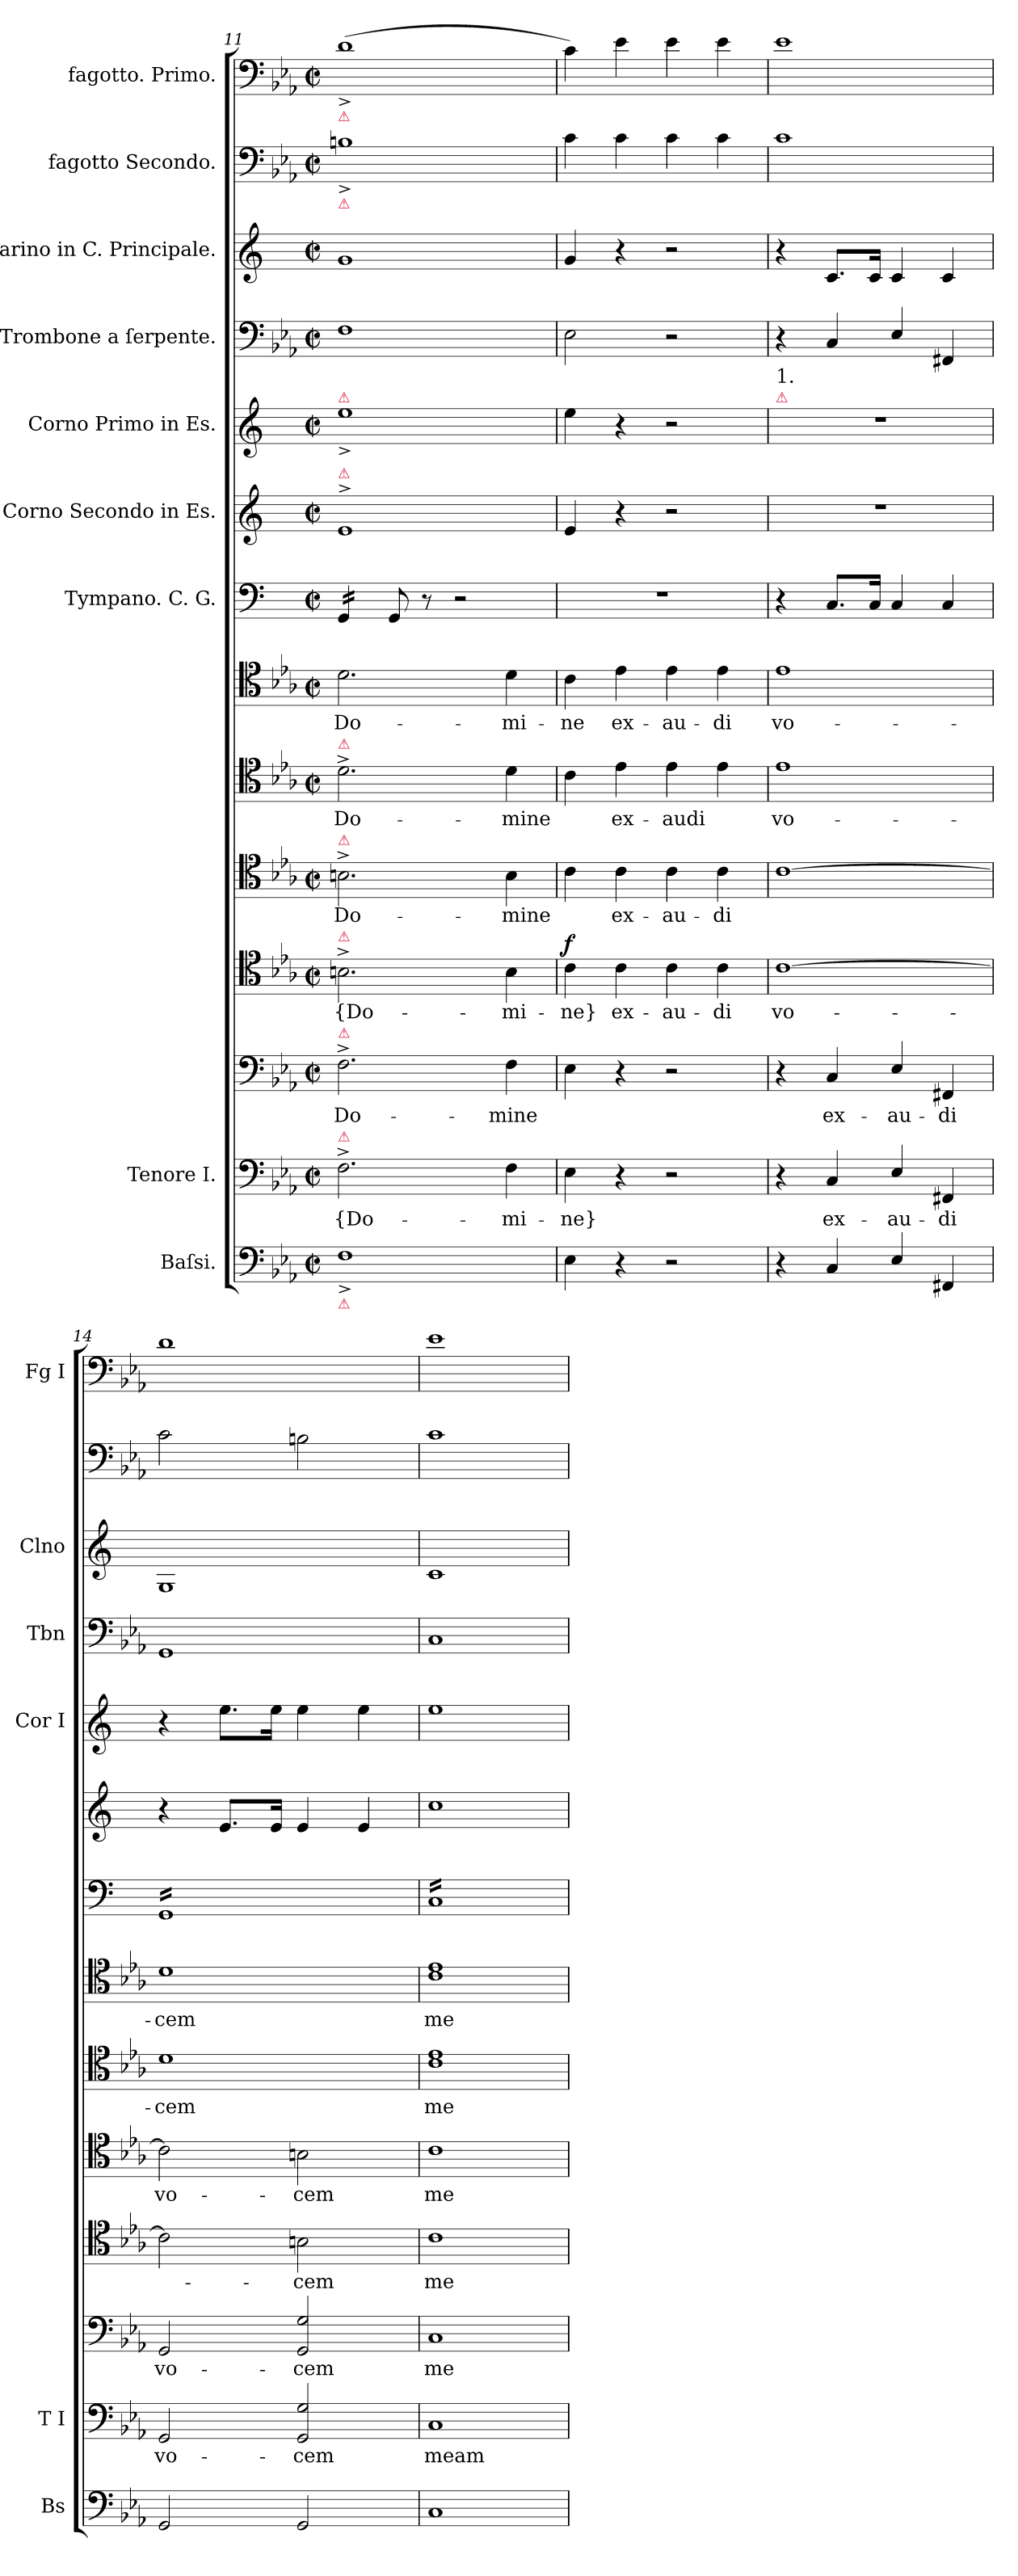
**kern	**kern	**text	**kern	**text	**kern	**text	**kern	**text	**kern	**text	**kern	**text	**dynam	**kern	**kern	**kern	**kern	**kern	**kern	**kern
*part9	*part8	*part8	*part8	*part8	*part8	*part8	*part8	*part8	*part8	*part8	*part8	*part8	*part8	*part7	*part6	*part5	*part4	*part3	*part2	*part1
*staff14	*staff13	*staff13	*staff12	*staff12	*staff11	*staff11	*staff10	*staff10	*staff9	*staff9	*staff8	*staff8	*staff8/9/10/11/12/13	*staff7	*staff6	*staff5	*staff4	*staff3	*staff2	*staff1
*I"Baſsi.	*I"Tenore I.	*	*	*	*	*	*	*	*	*	*	*	*	*I"Tympano. C. G.	*I"Corno Secondo in Es.	*I"Corno Primo in Es.	*I"Trombone a ſerpente.	*I"Clarino in C. Principale.	*I"fagotto Secondo.	*I"fagotto. Primo.
*I'Bs	*I'T I	*	*	*	*	*	*	*	*	*	*	*	*	*	*	*I'Cor I	*I'Tbn	*I'Clno	*	*I'Fg I
*clefF4	*clefF4	*	*clefF4	*	*clefC4	*	*clefC4	*	*clefC4	*	*clefC4	*	*	*clefF4	*clefG2	*clefG2	*clefF4	*clefG2	*clefF4	*clefF4
*	*	*	*	*	*	*	*	*	*	*	*	*	*	*	*ITrd5c9	*ITrd5c9	*	*	*	*
*k[b-e-a-]	*k[b-e-a-]	*	*k[b-e-a-]	*	*k[b-e-a-]	*	*k[b-e-a-]	*	*k[b-e-a-]	*	*k[b-e-a-]	*	*	*k[]	*k[b-e-a-]	*k[b-e-a-]	*k[b-e-a-]	*k[]	*k[b-e-a-]	*k[b-e-a-]
*c:	*c:	*	*c:	*	*c:	*	*c:	*	*c:	*	*c:	*	*	*	*c:	*c:	*c:	*	*c:	*c:
*M2/2	*M2/2	*	*M2/2	*	*M2/2	*	*M2/2	*	*M2/2	*	*M2/2	*	*	*M2/2	*M2/2	*M2/2	*M2/2	*M2/2	*M2/2	*M2/2
*met(c|)	*met(c|)	*	*met(c|)	*	*met(c|)	*	*met(c|)	*	*met(c|)	*	*met(c|)	*	*	*met(c|)	*met(c|)	*met(c|)	*met(c|)	*met(c|)	*met(c|)	*met(c|)
=11	=11	=11	=11	=11	=11	=11	=11	=11	=11	=11	=11	=11	=11	=11	=11	=11	=11	=11	=11	=11
!	!	!	!	!	!	!	!	!	!	!	!	!	!	!	!	!	!	!	!	!LO:TX:b:color=crimson:t=⚠
!	!	!	!	!	!	!	!	!	!	!	!	!	!	!	!	!	!	!	!LO:TX:b:color=crimson:t=⚠	!
!	!	!	!	!	!	!	!	!	!	!	!	!	!	!	!	!LO:TX:a:color=crimson:t=⚠	!	!	!	!
!	!	!	!	!	!	!	!	!	!	!	!	!	!	!	!LO:TX:a:color=crimson:t=⚠	!	!	!	!	!
!	!	!	!	!	!	!	!	!	!LO:TX:a:color=crimson:t=⚠	!	!	!	!	!	!	!	!	!	!	!
!	!	!	!	!	!	!	!LO:TX:a:color=crimson:t=⚠	!	!	!	!	!	!	!	!	!	!	!	!	!
!	!	!	!	!	!LO:TX:a:color=crimson:t=⚠	!	!	!	!	!	!	!	!	!	!	!	!	!	!	!
!	!	!	!LO:TX:a:color=crimson:t=⚠	!	!	!	!	!	!	!	!	!	!	!	!	!	!	!	!	!
!	!LO:TX:a:color=crimson:t=⚠	!	!	!	!	!	!	!	!	!	!	!	!	!	!	!	!	!	!	!
!LO:TX:b:color=crimson:t=⚠	!	!	!	!	!	!	!	!	!	!	!	!	!	!	!	!	!	!	!	!
*	*	*	*	*	*	*	*	*	*	*	*	*	*	*tremolo	*	*	*	*	*	*
1F^/	2.F^\	{Do-	2.F^\	Do-	2.Bn^\	{Do-	2.Bn^\	Do-	2.d^\	Do-	2.d\	Do-	.	16GG/LL	1G^\	1g^>/	1F\	1g/	1Bn^/	(>1d^/
.	.	.	.	.	.	.	.	.	.	.	.	.	.	16GG/	.	.	.	.	.	.
.	.	.	.	.	.	.	.	.	.	.	.	.	.	16GG/	.	.	.	.	.	.
.	.	.	.	.	.	.	.	.	.	.	.	.	.	16GG/JJ	.	.	.	.	.	.
*	*	*	*	*	*	*	*	*	*	*	*	*	*	*Xtremolo	*	*	*	*	*	*
.	.	.	.	.	.	.	.	.	.	.	.	.	.	8GG/	.	.	.	.	.	.
.	.	.	.	.	.	.	.	.	.	.	.	.	.	8r	.	.	.	.	.	.
.	.	.	.	.	.	.	.	.	.	.	.	.	.	2r	.	.	.	.	.	.
.	4F\	-mi-	4F\	-mine	4B\	-mi-	4B\	-mine	4d\	-mine	4d\	-mi-	.	.	.	.	.	.	.	.
=12	=12	=12	=12	=12	=12	=12	=12	=12	=12	=12	=12	=12	=12	=12	=12	=12	=12	=12	=12	=12
!	!	!	!	!	!	!	!	!	!	!	!	!	!LO:DY:a=4	!	!	!	!	!	!	!
4E-\	4E-\	-ne}	4E-\	.	4c\	-ne}	4c\	.	4c\	.	4c\	-ne	f	1r	4G/	4g\	2E-\	4g/	4c\	4c\)
4r	4r	.	4r	.	4c\	ex-	4c\	ex-	4e-\	ex-	4e-\	ex-	.	.	4r	4r	.	4r	4c\	4e-\
2r	2r	.	2r	.	4c\	-au-	4c\	-au-	4e-\	-audi	4e-\	-au-	.	.	2r	2r	2r	2r	4c\	4e-\
.	.	.	.	.	4c\	-di	4c\	-di	4e-\	.	4e-\	-di	.	.	.	.	.	.	4c\	4e-\
=13	=13	=13	=13	=13	=13	=13	=13	=13	=13	=13	=13	=13	=13	=13	=13	=13	=13	=13	=13	=13
!	!	!	!	!	!	!	!	!	!	!	!	!	!	!	!	!LO:TX:a:color=crimson:t=⚠	!	!	!	!
!	!	!	!	!	!	!	!	!	!	!	!	!	!	!	!	!LO:TX:a:t=1.	!	!	!	!
4r	4r	.	4r	.	[1c\	vo-	[1c\	.	1e-\	vo-	1e-\	vo-	.	4r	1r	1r	4r	4r	1c\	1e-\
4C/	4C/	ex-	4C/	ex-	.	.	.	.	.	.	.	.	.	8.C/L	.	.	4C/	8.c/L	.	.
.	.	.	.	.	.	.	.	.	.	.	.	.	.	16C/Jk	.	.	.	16c/Jk	.	.
4E-/	4E-/	-au-	4E-/	-au-	.	.	.	.	.	.	.	.	.	4C/	.	.	4E-/	4c/	.	.
4FF#X/	4FF#X/	-di	4FF#X/	-di	.	.	.	.	.	.	.	.	.	4C/	.	.	4FF#X/	4c/	.	.
=14	=14	=14	=14	=14	=14	=14	=14	=14	=14	=14	=14	=14	=14	=14	=14	=14	=14	=14	=14	=14
*	*	*	*	*	*	*	*	*	*	*	*	*	*	*tremolo	*	*	*	*	*	*
2GG/	2GG/	vo-	2GG/	vo-	2c\]	.	2c\]	vo-	1d\	-cem	1d\	-cem	.	16GG/LL	4r	4r	1GG/	1G/	2c\	1d\
.	.	.	.	.	.	.	.	.	.	.	.	.	.	16GG/	.	.	.	.	.	.
.	.	.	.	.	.	.	.	.	.	.	.	.	.	16GG/	.	.	.	.	.	.
.	.	.	.	.	.	.	.	.	.	.	.	.	.	16GG/	.	.	.	.	.	.
.	.	.	.	.	.	.	.	.	.	.	.	.	.	16GG/	8.G/L	8.g\L	.	.	.	.
.	.	.	.	.	.	.	.	.	.	.	.	.	.	16GG/	.	.	.	.	.	.
.	.	.	.	.	.	.	.	.	.	.	.	.	.	16GG/	.	.	.	.	.	.
.	.	.	.	.	.	.	.	.	.	.	.	.	.	16GG/	16G/Jk	16g\Jk	.	.	.	.
2GG/	2GG/ 2G/	-cem	2GG/ 2G/	-cem	2Bn\	-cem	2Bn\	-cem	.	.	.	.	.	16GG/	4G/	4g\	.	.	2Bn\	.
.	.	.	.	.	.	.	.	.	.	.	.	.	.	16GG/	.	.	.	.	.	.
.	.	.	.	.	.	.	.	.	.	.	.	.	.	16GG/	.	.	.	.	.	.
.	.	.	.	.	.	.	.	.	.	.	.	.	.	16GG/	.	.	.	.	.	.
.	.	.	.	.	.	.	.	.	.	.	.	.	.	16GG/	4G/	4g\	.	.	.	.
.	.	.	.	.	.	.	.	.	.	.	.	.	.	16GG/	.	.	.	.	.	.
.	.	.	.	.	.	.	.	.	.	.	.	.	.	16GG/	.	.	.	.	.	.
.	.	.	.	.	.	.	.	.	.	.	.	.	.	16GG/JJ	.	.	.	.	.	.
=15	=15	=15	=15	=15	=15	=15	=15	=15	=15	=15	=15	=15	=15	=15	=15	=15	=15	=15	=15	=15
1C/	1C/	meam	1C/	me-	1c\	me-	1c\	me-	1c\ 1e-\	me-	1c\ 1e-\	me-	.	16C/LL	1e-/	1g/	1C/	1c/	1c\	1e-\
.	.	.	.	.	.	.	.	.	.	.	.	.	.	16C/	.	.	.	.	.	.
.	.	.	.	.	.	.	.	.	.	.	.	.	.	16C/	.	.	.	.	.	.
.	.	.	.	.	.	.	.	.	.	.	.	.	.	16C/	.	.	.	.	.	.
.	.	.	.	.	.	.	.	.	.	.	.	.	.	16C/	.	.	.	.	.	.
.	.	.	.	.	.	.	.	.	.	.	.	.	.	16C/	.	.	.	.	.	.
.	.	.	.	.	.	.	.	.	.	.	.	.	.	16C/	.	.	.	.	.	.
.	.	.	.	.	.	.	.	.	.	.	.	.	.	16C/	.	.	.	.	.	.
.	.	.	.	.	.	.	.	.	.	.	.	.	.	16C/	.	.	.	.	.	.
.	.	.	.	.	.	.	.	.	.	.	.	.	.	16C/	.	.	.	.	.	.
.	.	.	.	.	.	.	.	.	.	.	.	.	.	16C/	.	.	.	.	.	.
.	.	.	.	.	.	.	.	.	.	.	.	.	.	16C/	.	.	.	.	.	.
.	.	.	.	.	.	.	.	.	.	.	.	.	.	16C/	.	.	.	.	.	.
.	.	.	.	.	.	.	.	.	.	.	.	.	.	16C/	.	.	.	.	.	.
.	.	.	.	.	.	.	.	.	.	.	.	.	.	16C/	.	.	.	.	.	.
.	.	.	.	.	.	.	.	.	.	.	.	.	.	16C/JJ	.	.	.	.	.	.
*	*	*	*	*	*	*	*	*	*	*	*	*	*	*Xtremolo	*	*	*	*	*	*
=	=	=	=	=	=	=	=	=	=	=	=	=	=	=	=	=	=	=	=	=
*-	*-	*-	*-	*-	*-	*-	*-	*-	*-	*-	*-	*-	*-	*-	*-	*-	*-	*-	*-	*-
